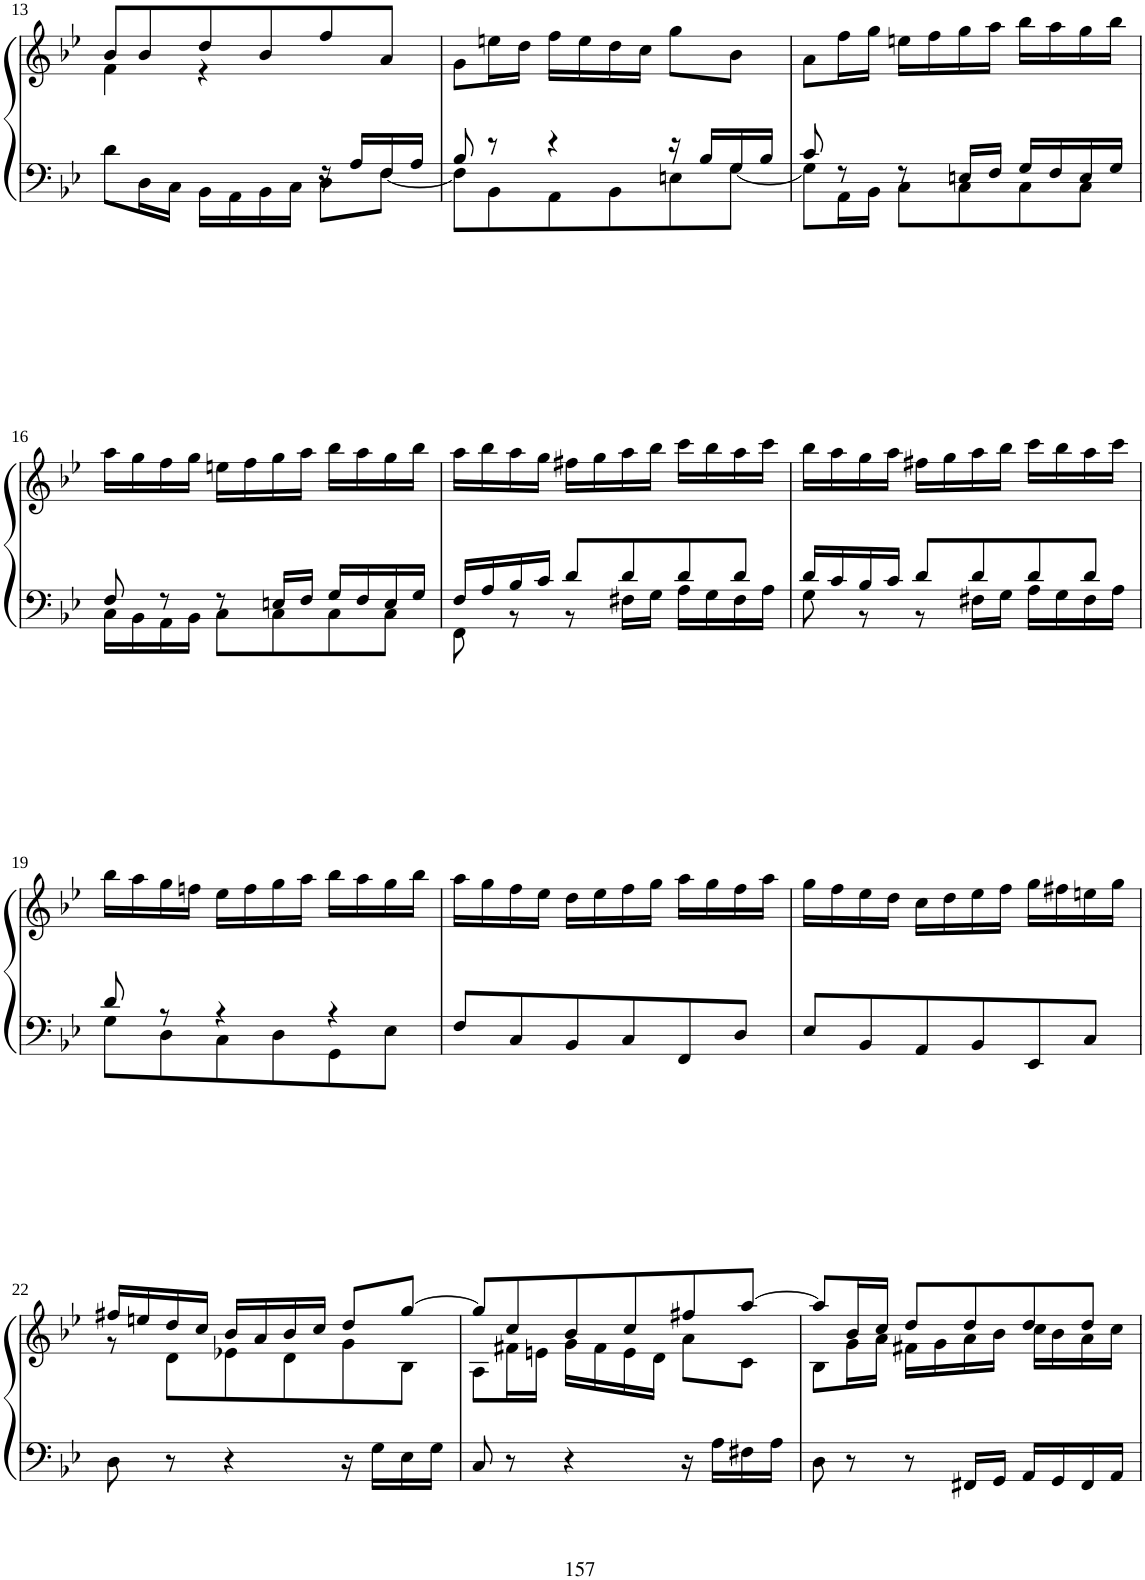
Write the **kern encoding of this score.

**kern	**kern
*part1	*part1
*staff2	*staff1
*I"Piano	*
*I'Pno	*
!!LO:PB:g=z
*clefF4	*clefG2
*k[b-e-]	*k[b-e-]
*M3/4	*M3/4
=13	=13
*^	*^
2ryy	8d\L	8b-/L	4f\
.	16D\L	8b-/	.
.	16C\JJ	.	.
.	16BB-\LL	8dd/	4r
.	16AA\	.	.
.	16BB-\	8b-/	.
.	16C\JJ	.	.
16r	8D\L	8ff/	4ryy
16A/LL	.	.	.
16F/	[8F\J	8a/J	.
16A/JJ	.	.	.
*	*	*v	*v
=14	=14	=14
8B-/	8F\L]	8g\L
8r	8BB-\	16een\L
.	.	16dd\JJ
4r	8AA\	16ff\LL
.	.	16ee\
.	8BB-\	16dd\
.	.	16cc\JJ
16r	8En\	8gg\L
16B-/LL	.	.
16G/	[8G\J	8b-\J
16B-/JJ	.	.
=15	=15	=15
8c/	8G\L]	8a\L
8r	16AA\L	16ff\L
.	16BB-\JJ	16gg\JJ
8r	8C\L	16een\LL
.	.	16ff\
16En/LL	8C\	16gg\
16F/JJ	.	16aa\JJ
16G/LL	8C\	16bb-\LL
16F/	.	16aa\
16E/	8C\J	16gg\
16G/JJ	.	16bb-\JJ
!!LO:LB:g=z
=16	=16	=16
8F/	16C\LL	16aa\LL
.	16BB-\	16gg\
8r	16AA\	16ff\
.	16BB-\JJ	16gg\JJ
8r	8C\L	16een\LL
.	.	16ff\
16En/LL	8C\	16gg\
16F/JJ	.	16aa\JJ
16G/LL	8C\	16bb-\LL
16F/	.	16aa\
16E/	8C\J	16gg\
16G/JJ	.	16bb-\JJ
=17	=17	=17
16F/LL	8FF\	16aa\LL
16A/	.	16bb-\
16B-/	8r	16aa\
16c/JJ	.	16gg\JJ
8d/L	8r	16ff#X\LL
.	.	16gg\
8d/	16F#X\LL	16aa\
.	16G\JJ	16bb-\JJ
8d/	16A\LL	16ccc\LL
.	16G\	16bb-\
8d/J	16F#\	16aa\
.	16A\JJ	16ccc\JJ
=18	=18	=18
16d/LL	8G\	16bb-\LL
16c/	.	16aa\
16B-/	8r	16gg\
16c/JJ	.	16aa\JJ
8d/L	8r	16ff#X\LL
.	.	16gg\
8d/	16F#X\LL	16aa\
.	16G\JJ	16bb-\JJ
8d/	16A\LL	16ccc\LL
.	16G\	16bb-\
8d/J	16F#\	16aa\
.	16A\JJ	16ccc\JJ
!!LO:LB:g=z
=19	=19	=19
8d/	8G\L	16bb-\LL
.	.	16aa\
8r	8D\	16gg\
.	.	16ffn\JJ
4r	8C\	16ee-\LL
.	.	16ff\
.	8D\	16gg\
.	.	16aa\JJ
4r	8GG\	16bb-\LL
.	.	16aa\
.	8E-\J	16gg\
.	.	16bb-\JJ
*v	*v	*
=20	=20
8F/L	16aa\LL
.	16gg\
8C/	16ff\
.	16ee-\JJ
8BB-/	16dd\LL
.	16ee-\
8C/	16ff\
.	16gg\JJ
8FF/	16aa\LL
.	16gg\
8D/J	16ff\
.	16aa\JJ
=21	=21
8E-/L	16gg\LL
.	16ff\
8BB-/	16ee-\
.	16dd\JJ
8AA/	16cc\LL
.	16dd\
8BB-/	16ee-\
.	16ff\JJ
8EE-/	16gg\LL
.	16ff#X\
8C/J	16een\
.	16gg\JJ
!!LO:LB:g=z
=22	=22
*	*^
8D\	16ff#X/LL	8r
.	16een/	.
8r	16dd/	8d\L
.	16cc/JJ	.
4r	16b-/LL	8e-X\
.	16a/	.
.	16b-/	8d\
.	16cc/JJ	.
16r	8dd/L	8g\
16G\LL	.	.
16E-\	[8gg/J	8B-\J
16G\JJ	.	.
=23	=23	=23
8C/	8gg/L]	8A\L
8r	8cc/	16f#X\L
.	.	16en\JJ
4r	8b-/	16g\LL
.	.	16f#\
.	8cc/	16e\
.	.	16d\JJ
16r	8ff#X/	8a\L
16A\LL	.	.
16F#X\	[8aa/J	8c\J
16A\JJ	.	.
=24	=24	=24
8D\	8aa/L]	8B-\L
8r	16b-/L	16g\L
.	16cc/JJ	16a\JJ
8r	8dd/L	16f#X\LL
.	.	16g\
16FF#X/LL	8dd/	16a\
16GG/JJ	.	16b-\JJ
16AA/LL	8dd/	16cc\LL
16GG/	.	16b-\
16FF#/	8dd/J	16a\
16AA/JJ	.	16cc\JJ
*	*v	*v
=	=
*-	*-
